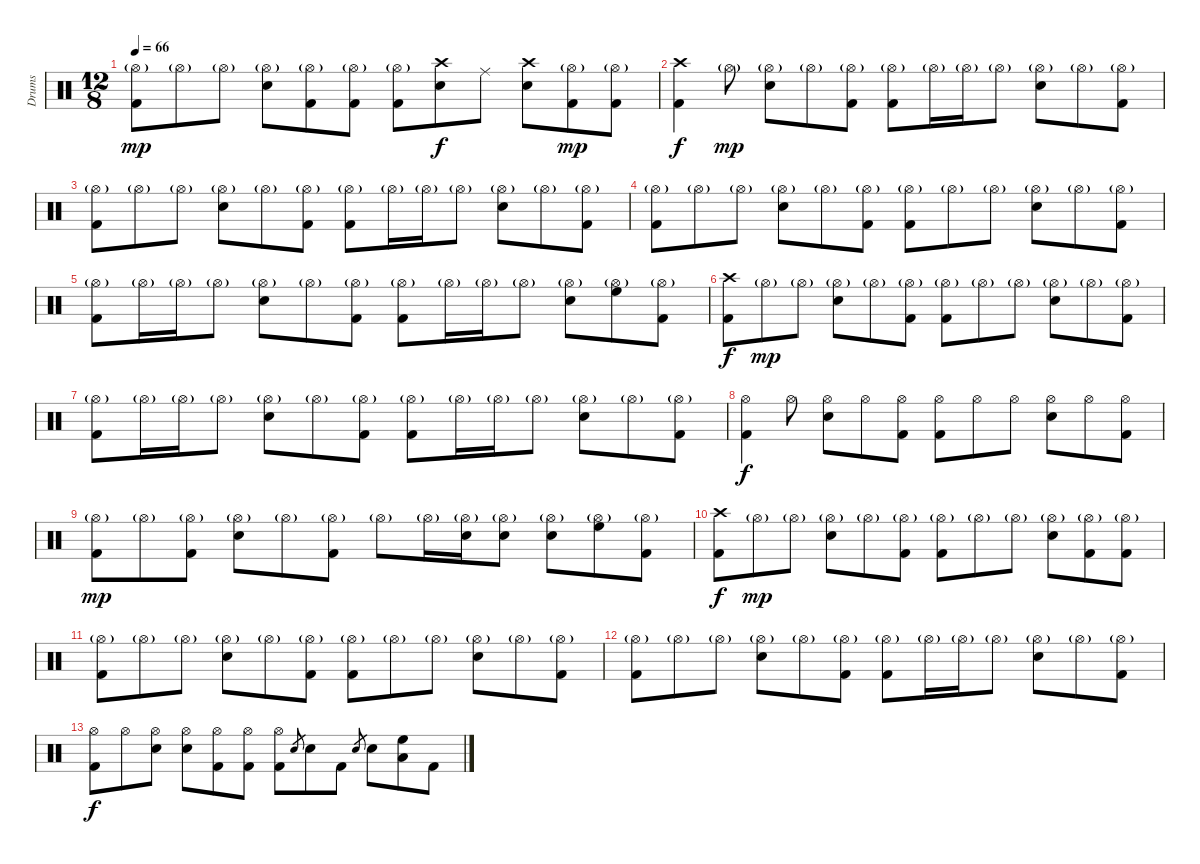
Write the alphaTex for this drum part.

\track ("Drums" "Drums") {instrument percussion}
\staff {score}
\articulation defaults
\ts (12 8)
\tempo 66
\clef neutral
\ks c
("Hi-Hat (open)"{g} "Kick (hit) 2").8{dy mp} "Hi-Hat (open)"{g}.8 "Hi-Hat (open)"{g}.8 ("Hi-Hat (open)"{g} "Snare (hit) 2").8 ("Hi-Hat (open)"{g} "Kick (hit) 2").8 ("Hi-Hat (open)"{g} "Kick (hit) 2").8 ("Hi-Hat (open)"{g} "Kick (hit) 2").8 ("Crash high (hit)" "Snare (hit) 2").8{dy f} "Ride (middle)".8 ("Crash high (hit)" "Snare (hit) 2").8 ("Hi-Hat (open)"{g} "Kick (hit) 2").8{dy mp} ("Hi-Hat (open)"{g} "Kick (hit) 2").8 |
("Crash high (hit)" "Kick (hit) 2").4{dy f} "Hi-Hat (open)"{g}.8{dy mp} ("Hi-Hat (open)"{g} "Snare (hit) 2").8 "Hi-Hat (open)"{g}.8 ("Hi-Hat (open)"{g} "Kick (hit) 2").8 ("Hi-Hat (open)"{g} "Kick (hit) 2").8 "Hi-Hat (open)"{g}.16 "Hi-Hat (open)"{g}.16 "Hi-Hat (open)"{g}.8 ("Hi-Hat (open)"{g} "Snare (hit) 2").8 "Hi-Hat (open)"{g}.8 ("Hi-Hat (open)"{g} "Kick (hit) 2").8 |
("Hi-Hat (open)"{g} "Kick (hit) 2").8 "Hi-Hat (open)"{g}.8 "Hi-Hat (open)"{g}.8 ("Hi-Hat (open)"{g} "Snare (hit) 2").8 "Hi-Hat (open)"{g}.8 ("Hi-Hat (open)"{g} "Kick (hit) 2").8 ("Hi-Hat (open)"{g} "Kick (hit) 2").8 "Hi-Hat (open)"{g}.16 "Hi-Hat (open)"{g}.16 "Hi-Hat (open)"{g}.8 ("Hi-Hat (open)"{g} "Snare (hit) 2").8 "Hi-Hat (open)"{g}.8 ("Hi-Hat (open)"{g} "Kick (hit) 2").8 |
("Hi-Hat (open)"{g} "Kick (hit) 2").8 "Hi-Hat (open)"{g}.8 "Hi-Hat (open)"{g}.8 ("Hi-Hat (open)"{g} "Snare (hit) 2").8 "Hi-Hat (open)"{g}.8 ("Hi-Hat (open)"{g} "Kick (hit) 2").8 ("Hi-Hat (open)"{g} "Kick (hit) 2").8 "Hi-Hat (open)"{g}.8 "Hi-Hat (open)"{g}.8 ("Hi-Hat (open)"{g} "Snare (hit) 2").8 "Hi-Hat (open)"{g}.8 ("Hi-Hat (open)"{g} "Kick (hit) 2").8 |
("Hi-Hat (open)"{g} "Kick (hit) 2").8 "Hi-Hat (open)"{g}.16 "Hi-Hat (open)"{g}.16 "Hi-Hat (open)"{g}.8 ("Hi-Hat (open)"{g} "Snare (hit) 2").8 "Hi-Hat (open)"{g}.8 ("Hi-Hat (open)"{g} "Kick (hit) 2").8 ("Hi-Hat (open)"{g} "Kick (hit) 2").8 "Hi-Hat (open)"{g}.16 "Hi-Hat (open)"{g}.16 "Hi-Hat (open)"{g}.8 ("Hi-Hat (open)"{g} "Snare (hit) 2").8 ("Hi-Hat (open)"{g} "High Floor Tom (hit)").8 ("Hi-Hat (open)"{g} "Kick (hit) 2").8 |
("Crash high (hit)" "Kick (hit) 2").8{dy f} "Hi-Hat (open)"{g}.8{dy mp} "Hi-Hat (open)"{g}.8 ("Hi-Hat (open)"{g} "Snare (hit) 2").8 "Hi-Hat (open)"{g}.8 ("Hi-Hat (open)"{g} "Kick (hit) 2").8 ("Hi-Hat (open)"{g} "Kick (hit) 2").8 "Hi-Hat (open)"{g}.8 "Hi-Hat (open)"{g}.8 ("Hi-Hat (open)"{g} "Snare (hit) 2").8 "Hi-Hat (open)"{g}.8 ("Hi-Hat (open)"{g} "Kick (hit) 2").8 |
("Hi-Hat (open)"{g} "Kick (hit) 2").8 "Hi-Hat (open)"{g}.16 "Hi-Hat (open)"{g}.16 "Hi-Hat (open)"{g}.8 ("Hi-Hat (open)"{g} "Snare (hit) 2").8 "Hi-Hat (open)"{g}.8 ("Hi-Hat (open)"{g} "Kick (hit) 2").8 ("Hi-Hat (open)"{g} "Kick (hit) 2").8 "Hi-Hat (open)"{g}.16 "Hi-Hat (open)"{g}.16 "Hi-Hat (open)"{g}.8 ("Hi-Hat (open)"{g} "Snare (hit) 2").8 "Hi-Hat (open)"{g}.8 ("Hi-Hat (open)"{g} "Kick (hit) 2").8 |
("Hi-Hat (open)" "Kick (hit) 2").4{dy f} "Hi-Hat (open)".8 ("Hi-Hat (open)" "Snare (hit) 2").8 "Hi-Hat (open)".8 ("Hi-Hat (open)" "Kick (hit) 2").8 ("Hi-Hat (open)" "Kick (hit) 2").8 "Hi-Hat (open)".8 "Hi-Hat (open)".8 ("Hi-Hat (open)" "Snare (hit) 2").8 "Hi-Hat (open)".8 ("Hi-Hat (open)" "Kick (hit) 2").8 |
("Hi-Hat (open)"{g} "Kick (hit) 2").8{dy mp} "Hi-Hat (open)"{g}.8 ("Hi-Hat (open)"{g} "Kick (hit) 2").8 ("Hi-Hat (open)"{g} "Snare (hit) 2").8 "Hi-Hat (open)"{g}.8 ("Hi-Hat (open)"{g} "Kick (hit) 2").8 "Hi-Hat (open)"{g}.8 "Hi-Hat (open)"{g}.16 ("Hi-Hat (open)"{g} "Snare (hit) 2").16 ("Hi-Hat (open)"{g} "Snare (hit) 2").8 ("Hi-Hat (open)"{g} "Snare (hit) 2").8 ("Hi-Hat (open)"{g} "High Floor Tom (hit)").8 ("Hi-Hat (open)"{g} "Kick (hit) 2").8 |
("Crash high (hit)" "Kick (hit) 2").8{dy f} "Hi-Hat (open)"{g}.8{dy mp} "Hi-Hat (open)"{g}.8 ("Hi-Hat (open)"{g} "Snare (hit) 2").8 "Hi-Hat (open)"{g}.8 ("Hi-Hat (open)"{g} "Kick (hit) 2").8 ("Hi-Hat (open)"{g} "Kick (hit) 2").8 "Hi-Hat (open)"{g}.8 "Hi-Hat (open)"{g}.8 ("Hi-Hat (open)"{g} "Snare (hit) 2").8 ("Hi-Hat (open)"{g} "Kick (hit) 2").8 ("Hi-Hat (open)"{g} "Kick (hit) 2").8 |
("Hi-Hat (open)"{g} "Kick (hit) 2").8 "Hi-Hat (open)"{g}.8 "Hi-Hat (open)"{g}.8 ("Hi-Hat (open)"{g} "Snare (hit) 2").8 "Hi-Hat (open)"{g}.8 ("Hi-Hat (open)"{g} "Kick (hit) 2").8 ("Hi-Hat (open)"{g} "Kick (hit) 2").8 "Hi-Hat (open)"{g}.8 "Hi-Hat (open)"{g}.8 ("Hi-Hat (open)"{g} "Snare (hit) 2").8 "Hi-Hat (open)"{g}.8 ("Hi-Hat (open)"{g} "Kick (hit) 2").8 |
("Hi-Hat (open)"{g} "Kick (hit) 2").8 "Hi-Hat (open)"{g}.8 "Hi-Hat (open)"{g}.8 ("Hi-Hat (open)"{g} "Snare (hit) 2").8 "Hi-Hat (open)"{g}.8 ("Hi-Hat (open)"{g} "Kick (hit) 2").8 ("Hi-Hat (open)"{g} "Kick (hit) 2").8 "Hi-Hat (open)"{g}.16 "Hi-Hat (open)"{g}.16 "Hi-Hat (open)"{g}.8 ("Hi-Hat (open)"{g} "Snare (hit) 2").8 "Hi-Hat (open)"{g}.8 ("Hi-Hat (open)"{g} "Kick (hit) 2").8 |
("Hi-Hat (open)" "Kick (hit) 2").8{dy f} "Hi-Hat (open)".8 ("Hi-Hat (open)" "Snare (hit) 2").8 ("Hi-Hat (open)" "Snare (hit) 2").8 ("Hi-Hat (open)" "Kick (hit) 2").8 ("Hi-Hat (open)" "Kick (hit) 2").8 ("Hi-Hat (open)" "Kick (hit) 2").8 "Snare (hit) 2".8{gr} "Snare (hit) 2".8 "Kick (hit) 2".8 "Snare (hit) 2".8{gr} "Snare (hit) 2".8 ("High Floor Tom (hit)" "Low Tom (hit)").8 "Kick (hit) 2".8
